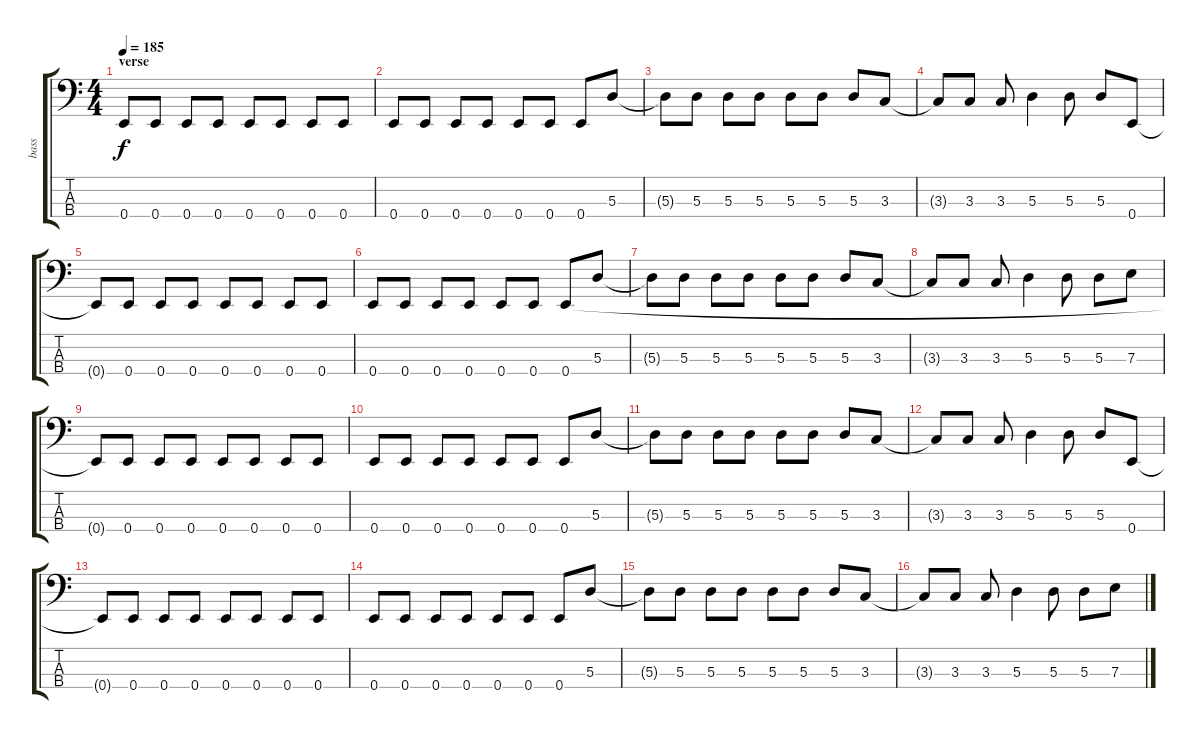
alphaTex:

\track ("bass" "bass") {instrument electricbassfinger}
\staff {score tabs}
\tuning (G2 D2 A1 E1) {hide}
\ts (4 4)
\section ("" "verse")
\tempo 185
\clef f4
\ks c
0.4{t}.8{dy f} 0.4.8 0.4.8 0.4.8 0.4.8 0.4.8 0.4.8 0.4.8 |
0.4.8 0.4.8 0.4.8 0.4.8 0.4.8 0.4.8 0.4.8 5.3.8 |
5.3{t}.8 5.3.8 5.3.8 5.3.8 5.3.8 5.3.8 5.3.8 3.3.8 |
3.3{t}.8 3.3.8 3.3.8 5.3.4 5.3.8 5.3.8 0.4.8 |
0.4{t}.8 0.4.8 0.4.8 0.4.8 0.4.8 0.4.8 0.4.8 0.4.8 |
0.4.8 0.4.8 0.4.8 0.4.8 0.4.8 0.4.8 0.4.8 5.3.8 |
5.3{t}.8 5.3.8 5.3.8 5.3.8 5.3.8 5.3.8 5.3.8 3.3.8 |
3.3{t}.8 3.3.8 3.3.8 5.3.4 5.3.8 5.3.8 7.3.8 |
0.4{t}.8 0.4.8 0.4.8 0.4.8 0.4.8 0.4.8 0.4.8 0.4.8 |
0.4.8 0.4.8 0.4.8 0.4.8 0.4.8 0.4.8 0.4.8 5.3.8 |
5.3{t}.8 5.3.8 5.3.8 5.3.8 5.3.8 5.3.8 5.3.8 3.3.8 |
3.3{t}.8 3.3.8 3.3.8 5.3.4 5.3.8 5.3.8 0.4.8 |
0.4{t}.8 0.4.8 0.4.8 0.4.8 0.4.8 0.4.8 0.4.8 0.4.8 |
0.4.8 0.4.8 0.4.8 0.4.8 0.4.8 0.4.8 0.4.8 5.3.8 |
5.3{t}.8 5.3.8 5.3.8 5.3.8 5.3.8 5.3.8 5.3.8 3.3.8 |
3.3{t}.8 3.3.8 3.3.8 5.3.4 5.3.8 5.3.8 7.3.8
